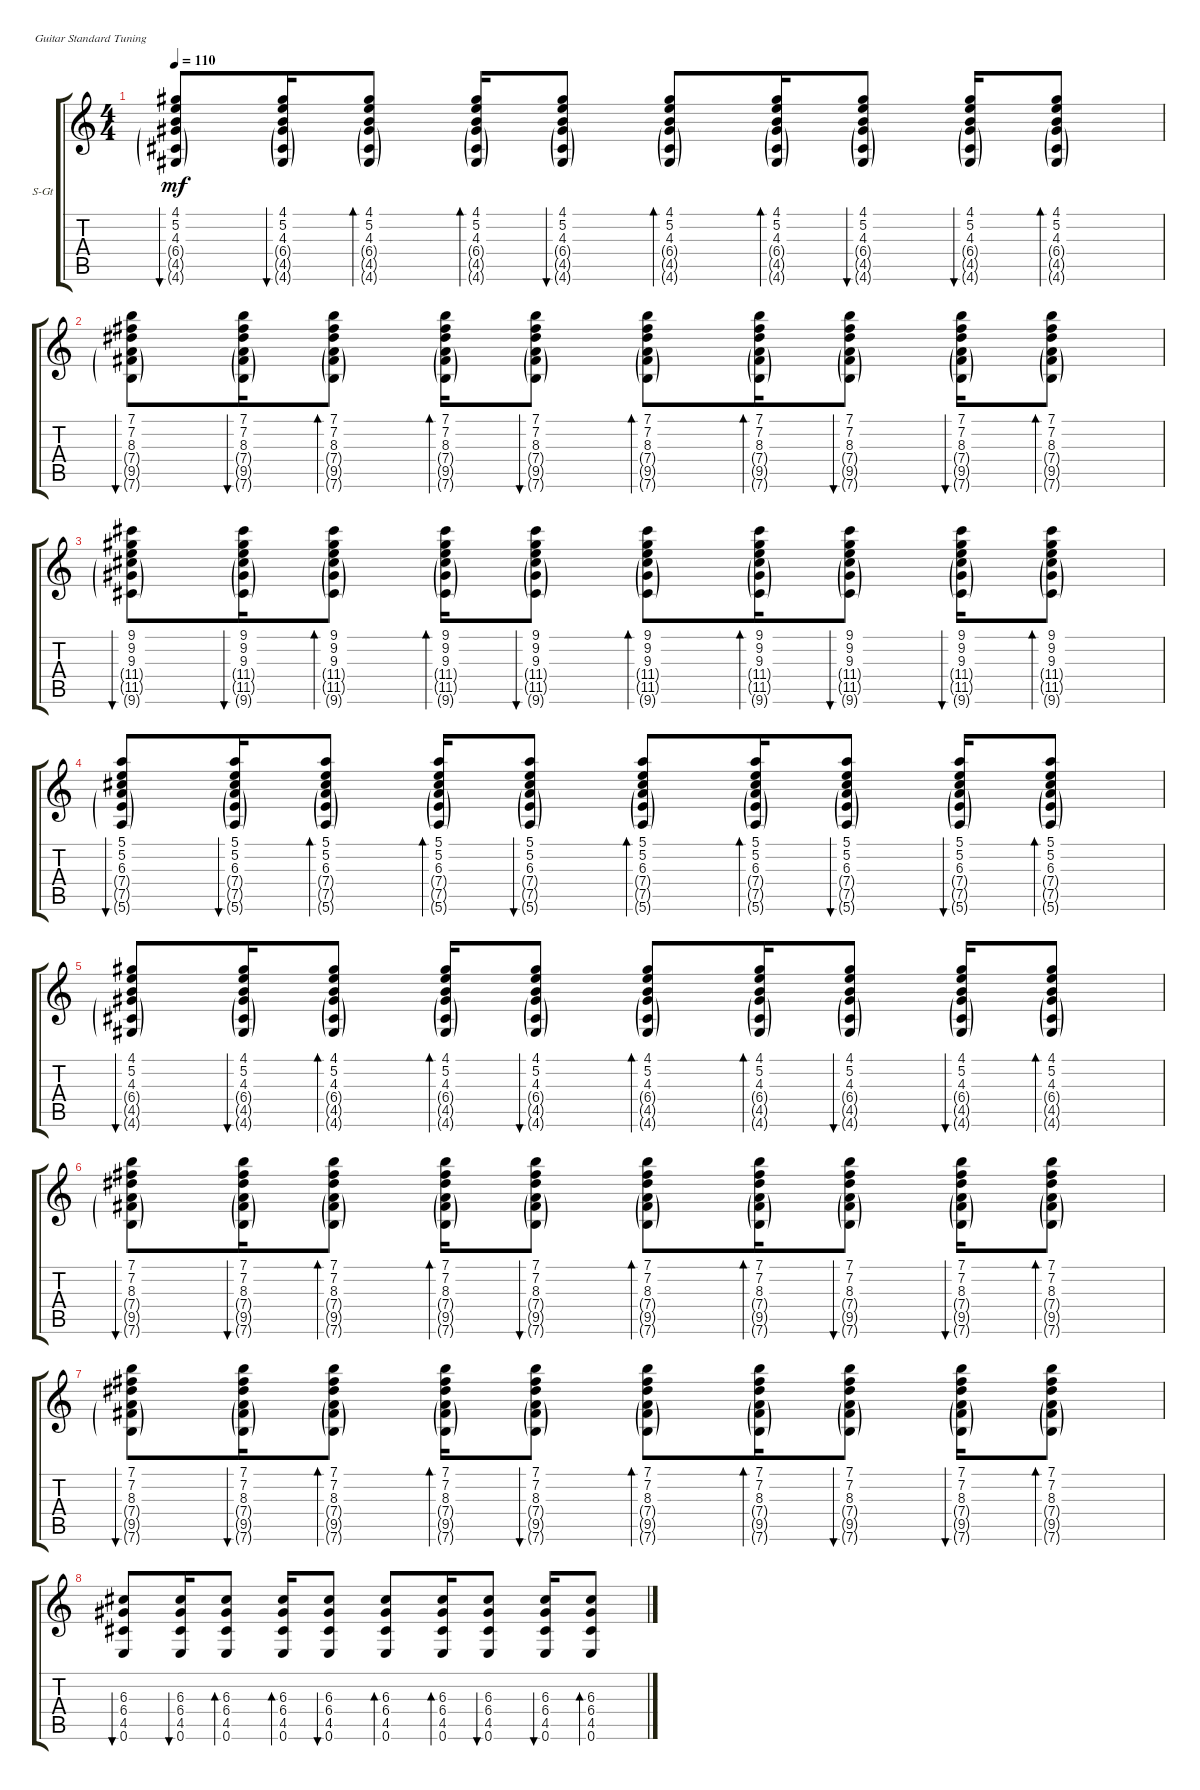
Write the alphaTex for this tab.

\defaultSystemsLayout 4
\bracketExtendMode groupsimilarinstruments
\firstSystemTrackNameOrientation horizontal
\otherSystemsTrackNameOrientation horizontal
\track ("Steel Guitar" "S-Gt") {instrument acousticguitarsteel}
\staff {score tabs}
\tuning (E4 B3 G3 D3 A2 E2)
\ts (4 4)
\tempo 110
\clef g2
\ks c
(4.3 4.5{g} 6.4{g} 4.1 5.2 4.6{g}).8{bu 35 dy mf} (4.3 4.5{g} 6.4{g} 4.1 5.2 4.6{g}).16{bu 33} (4.3 4.5{g} 6.4{g} 4.6{g} 5.2 4.1).8{bd 33} (4.3 4.5{g} 6.4{g} 4.1 5.2 4.6{g}).16{bd 33} (4.3 4.5{g} 6.4{g} 4.1 5.2 4.6{g}).8{bu 32} (4.3 4.5{g} 6.4{g} 4.6{g} 5.2 4.1).8{bd 31} (4.3 4.5{g} 6.4{g} 4.6{g} 5.2 4.1).16{bd 30} (4.3 4.5{g} 6.4{g} 4.1 5.2 4.6{g}).8{bu 30} (4.3 4.5{g} 6.4{g} 5.2 4.1 4.6{g}).16{bu 30} (4.3 4.5{g} 6.4{g} 4.6{g} 5.2 4.1).8{bd 30} |
(8.3 9.5{g} 7.4{g} 7.1 7.2 7.6{g}).8{bu 35} (8.3 9.5{g} 7.4{g} 7.1 7.2 7.6{g}).16{bu 33} (8.3 9.5{g} 7.4{g} 7.6{g} 7.2 7.1).8{bd 33} (8.3 9.5{g} 7.4{g} 7.1 7.2 7.6{g}).16{bd 33} (8.3 9.5{g} 7.4{g} 7.1 7.2 7.6{g}).8{bu 32} (8.3 9.5{g} 7.4{g} 7.6{g} 7.2 7.1).8{bd 31} (8.3 9.5{g} 7.4{g} 7.6{g} 7.2 7.1).16{bd 30} (8.3 9.5{g} 7.4{g} 7.1 7.2 7.6{g}).8{bu 30} (8.3 9.5{g} 7.4{g} 7.2 7.1 7.6{g}).16{bu 30} (8.3 9.5{g} 7.4{g} 7.6{g} 7.2 7.1).8{bd 30} |
(9.3 11.5{g} 11.4{g} 9.1 9.2 9.6{g}).8{bu 35} (9.3 11.5{g} 11.4{g} 9.1 9.2 9.6{g}).16{bu 33} (9.3 11.5{g} 11.4{g} 9.6{g} 9.2 9.1).8{bd 33} (9.3 11.5{g} 11.4{g} 9.1 9.2 9.6{g}).16{bd 33} (9.3 11.5{g} 11.4{g} 9.1 9.2 9.6{g}).8{bu 32} (9.3 11.5{g} 11.4{g} 9.6{g} 9.2 9.1).8{bd 31} (9.3 11.5{g} 11.4{g} 9.6{g} 9.2 9.1).16{bd 30} (9.3 11.5{g} 11.4{g} 9.1 9.2 9.6{g}).8{bu 30} (9.3 11.5{g} 11.4{g} 9.2 9.1 9.6{g}).16{bu 30} (9.3 11.5{g} 11.4{g} 9.6{g} 9.2 9.1).8{bd 30} |
(6.3 7.5{g} 7.4{g} 5.1 5.2 5.6{g}).8{bu 35} (6.3 7.5{g} 7.4{g} 5.1 5.2 5.6{g}).16{bu 33} (6.3 7.5{g} 7.4{g} 5.6{g} 5.2 5.1).8{bd 33} (6.3 7.5{g} 7.4{g} 5.1 5.2 5.6{g}).16{bd 33} (6.3 7.5{g} 7.4{g} 5.1 5.2 5.6{g}).8{bu 32} (6.3 7.5{g} 7.4{g} 5.6{g} 5.2 5.1).8{bd 31} (6.3 7.5{g} 7.4{g} 5.6{g} 5.2 5.1).16{bd 30} (6.3 7.5{g} 7.4{g} 5.1 5.2 5.6{g}).8{bu 30} (6.3 7.5{g} 7.4{g} 5.2 5.1 5.6{g}).16{bu 30} (6.3 7.5{g} 7.4{g} 5.6{g} 5.2 5.1).8{bd 30} |
(4.3 4.5{g} 6.4{g} 4.1 5.2 4.6{g}).8{bu 35} (4.3 4.5{g} 6.4{g} 4.1 5.2 4.6{g}).16{bu 33} (4.3 4.5{g} 6.4{g} 4.6{g} 5.2 4.1).8{bd 33} (4.3 4.5{g} 6.4{g} 4.1 5.2 4.6{g}).16{bd 33} (4.3 4.5{g} 6.4{g} 4.1 5.2 4.6{g}).8{bu 32} (4.3 4.5{g} 6.4{g} 4.6{g} 5.2 4.1).8{bd 31} (4.3 4.5{g} 6.4{g} 4.6{g} 5.2 4.1).16{bd 30} (4.3 4.5{g} 6.4{g} 4.1 5.2 4.6{g}).8{bu 30} (4.3 4.5{g} 6.4{g} 5.2 4.1 4.6{g}).16{bu 30} (4.3 4.5{g} 6.4{g} 4.6{g} 5.2 4.1).8{bd 30} |
(8.3 9.5{g} 7.4{g} 7.1 7.2 7.6{g}).8{bu 35} (8.3 9.5{g} 7.4{g} 7.1 7.2 7.6{g}).16{bu 33} (8.3 9.5{g} 7.4{g} 7.6{g} 7.2 7.1).8{bd 33} (8.3 9.5{g} 7.4{g} 7.1 7.2 7.6{g}).16{bd 33} (8.3 9.5{g} 7.4{g} 7.1 7.2 7.6{g}).8{bu 32} (8.3 9.5{g} 7.4{g} 7.6{g} 7.2 7.1).8{bd 31} (8.3 9.5{g} 7.4{g} 7.6{g} 7.2 7.1).16{bd 30} (8.3 9.5{g} 7.4{g} 7.1 7.2 7.6{g}).8{bu 30} (8.3 9.5{g} 7.4{g} 7.2 7.1 7.6{g}).16{bu 30} (8.3 9.5{g} 7.4{g} 7.6{g} 7.2 7.1).8{bd 30} |
(8.3 9.5{g} 7.4{g} 7.1 7.2 7.6{g}).8{bu 35} (8.3 9.5{g} 7.4{g} 7.1 7.2 7.6{g}).16{bu 33} (8.3 9.5{g} 7.4{g} 7.6{g} 7.2 7.1).8{bd 33} (8.3 9.5{g} 7.4{g} 7.1 7.2 7.6{g}).16{bd 33} (8.3 9.5{g} 7.4{g} 7.1 7.2 7.6{g}).8{bu 32} (8.3 9.5{g} 7.4{g} 7.6{g} 7.2 7.1).8{bd 31} (8.3 9.5{g} 7.4{g} 7.6{g} 7.2 7.1).16{bd 30} (8.3 9.5{g} 7.4{g} 7.1 7.2 7.6{g}).8{bu 30} (8.3 9.5{g} 7.4{g} 7.2 7.1 7.6{g}).16{bu 30} (8.3 9.5{g} 7.4{g} 7.6{g} 7.2 7.1).8{bd 30} |
(6.3 4.5 6.4 0.6).8{bu 35} (6.3 4.5 6.4 0.6).16{bu 33} (6.3 4.5 6.4 0.6).8{bd 33} (6.3 4.5 6.4 0.6).16{bd 33} (6.3 4.5 6.4 0.6).8{bu 32} (6.3 4.5 6.4 0.6).8{bd 31} (6.3 4.5 6.4 0.6).16{bd 30} (6.3 4.5 6.4 0.6).8{bu 30} (6.3 4.5 6.4 0.6).16{bu 30} (6.3 4.5 6.4 0.6).8{bd 30}
